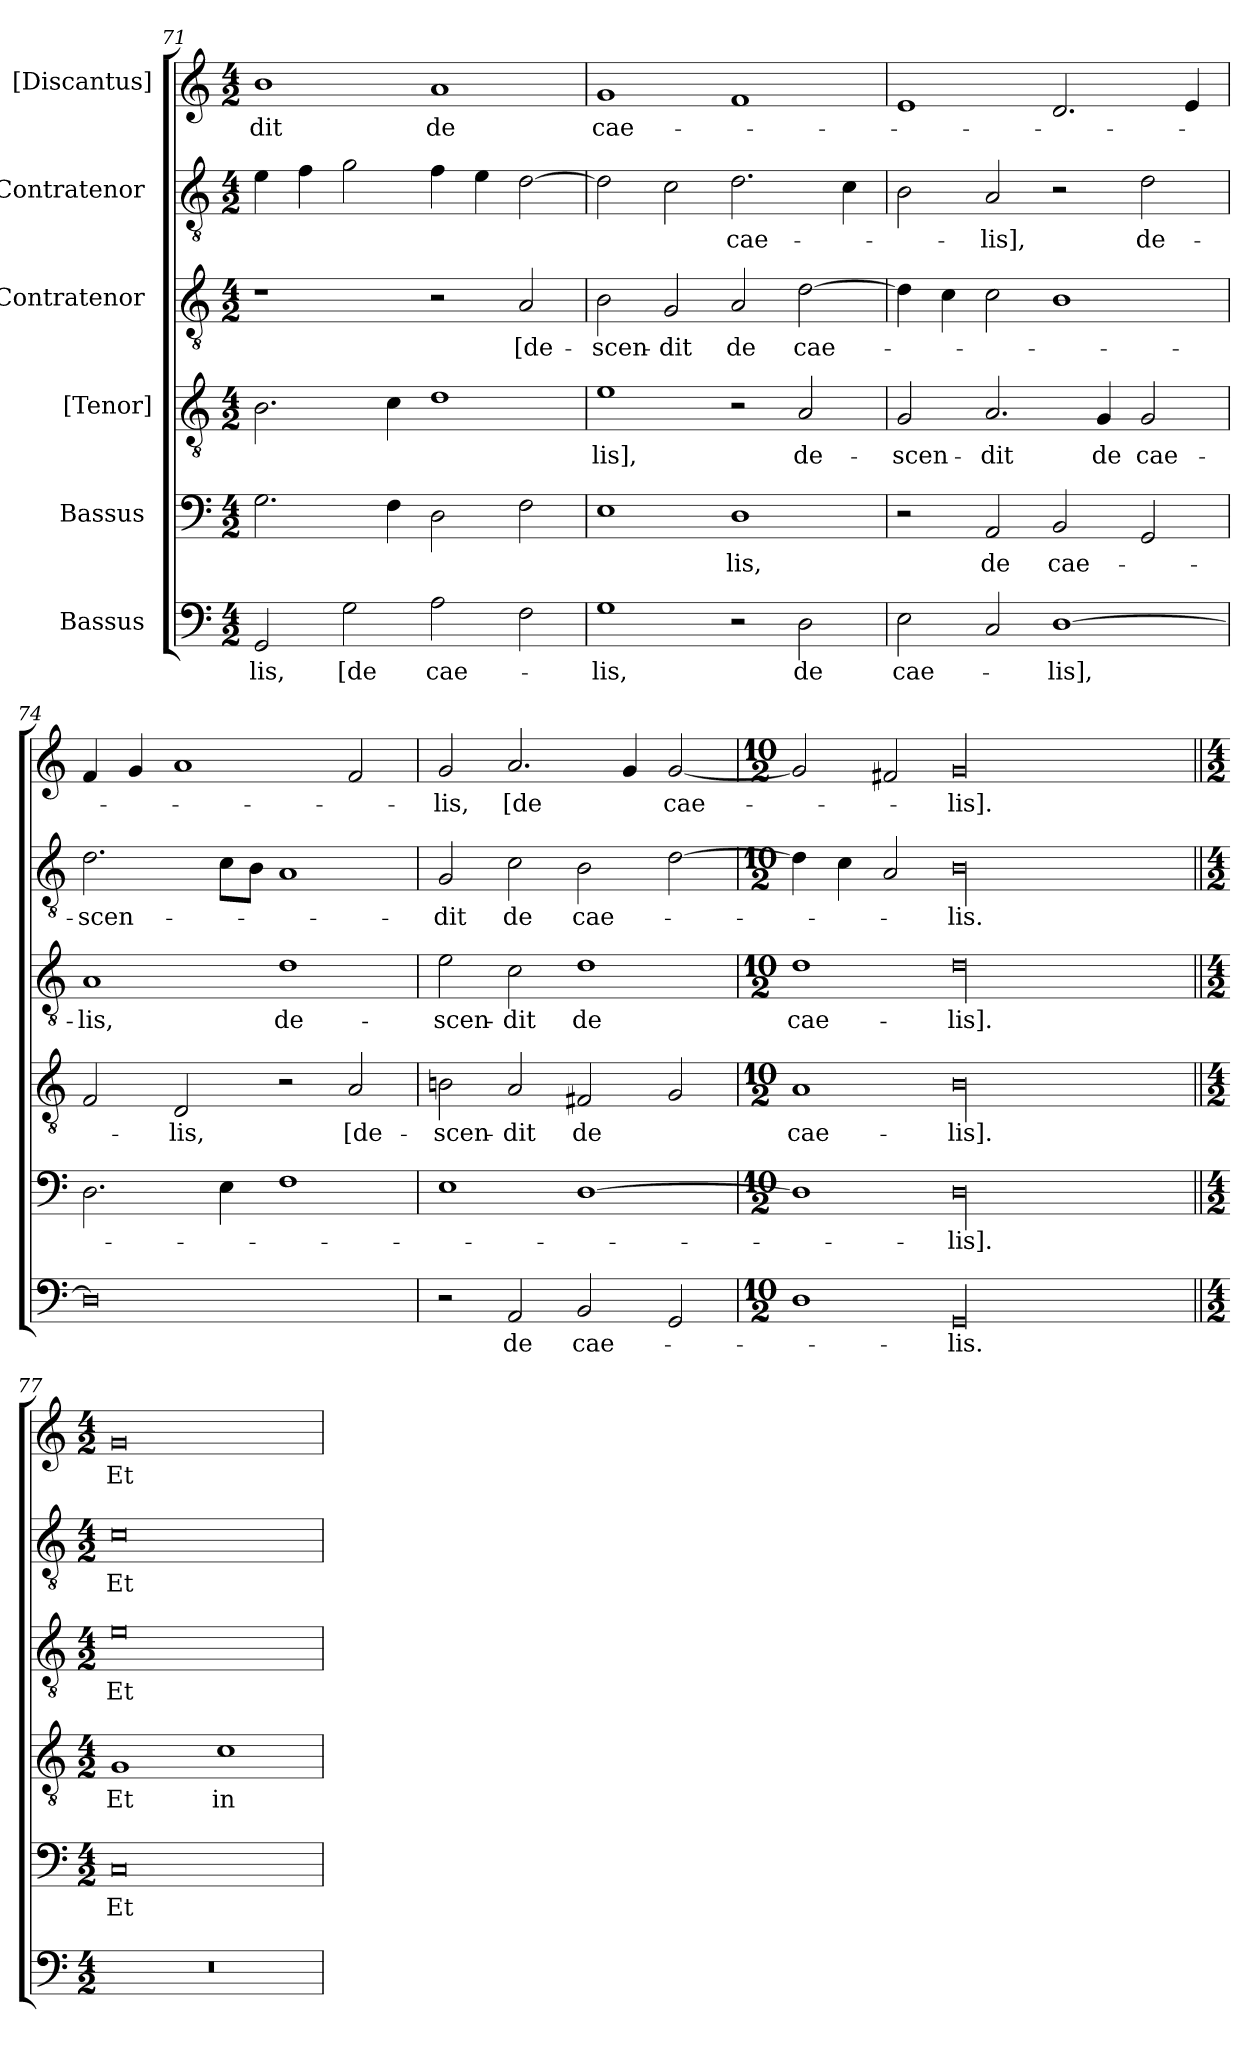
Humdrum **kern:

**kern	**text	**kern	**text	**kern	**text	**kern	**text	**kern	**text	**kern	**text
*part6	*part6	*part5	*part5	*part4	*part4	*part3	*part3	*part2	*part2	*part1	*part1
*staff6	*staff6	*staff5	*staff5	*staff4	*staff4	*staff3	*staff3	*staff2	*staff2	*staff1	*staff1
*I"Bassus [2]	*	*I"Bassus [1]	*	*I"[Tenor]	*	*I"Contratenor [2]	*	*I"Contratenor [1]	*	*I"[Discantus]	*
*clefF4	*	*clefF4	*	*clefGv2	*	*clefGv2	*	*clefGv2	*	*clefG2	*
*k[]	*	*k[]	*	*k[]	*	*k[]	*	*k[]	*	*k[]	*
*M4/2	*	*M4/2	*	*M4/2	*	*M4/2	*	*M4/2	*	*M4/2	*
=71	=71	=71	=71	=71	=71	=71	=71	=71	=71	=71	=71
2GG/	-lis,	2.G\	.	2.B\	.	1r	.	4e\	.	1b\	-dit
.	.	.	.	.	.	.	.	4f\	.	.	.
2G\	[de	.	.	.	.	.	.	2g\	.	.	.
.	.	4F\	.	4c\	.	.	.	.	.	.	.
2A\	cae-	2D\	.	1d\	.	2r	.	4f\	.	1a/	de
.	.	.	.	.	.	.	.	4e\	.	.	.
2F\	.	2F\	.	.	.	2A/	[de-	[2d\	.	.	.
=72	=72	=72	=72	=72	=72	=72	=72	=72	=72	=72	=72
1G\	-lis,	1E\	.	1e\	-lis],	2B\	-scen-	2d\]	.	1g/	cae-
.	.	.	.	.	.	2G/	-dit	2c\	.	.	.
2r	.	1D\	-lis,	2r	.	2A/	de	2.d\	cae-	1f/	.
2D\	de	.	.	2A/	de-	[2d\	cae-	.	.	.	.
.	.	.	.	.	.	.	.	4c\	.	.	.
=73	=73	=73	=73	=73	=73	=73	=73	=73	=73	=73	=73
2E\	cae-	2r	.	2G/	-scen-	4d\]	.	2B\	.	1e/	.
.	.	.	.	.	.	4c\	.	.	.	.	.
2C/	.	2AA/	de	2.A/	-dit	2c\	.	2A/	-lis],	.	.
[1D\	-lis],	2BB/	cae-	.	.	1B\	.	2r	.	2.d/	.
.	.	.	.	4G/	de	.	.	.	.	.	.
.	.	2GG/	.	2G/	cae-	.	.	2d\	de-	.	.
.	.	.	.	.	.	.	.	.	.	4e/	.
=74	=74	=74	=74	=74	=74	=74	=74	=74	=74	=74	=74
0D\]	.	2.D\	.	2F/	.	1A/	-lis,	2.d\	-scen-	4f/	.
.	.	.	.	.	.	.	.	.	.	4g/	.
.	.	.	.	2D/	-lis,	.	.	.	.	1a/	.
.	.	4E\	.	.	.	.	.	8c\L	.	.	.
.	.	.	.	.	.	.	.	8B\J	.	.	.
.	.	1F\	.	2r	.	1d\	de-	1A/	.	.	.
.	.	.	.	2A/	[de-	.	.	.	.	2f/	.
=75	=75	=75	=75	=75	=75	=75	=75	=75	=75	=75	=75
2r	.	1E\	.	2Bn\	-scen-	2e\	-scen-	2G/	-dit	2g/	-lis,
2AA/	de	.	.	2A/	-dit	2c\	-dit	2c\	de	2.a/	[de
2BB/	cae-	[1D\	.	2F#X/	de	1d\	de	2B\	cae-	.	.
.	.	.	.	.	.	.	.	.	.	4g/	.
2GG/	.	.	.	2G/	.	.	.	[2d\	.	[2g/	cae-
=76	=76	=76	=76	=76	=76	=76	=76	=76	=76	=76	=76
*M10/2	*	*M10/2	*	*M10/2	*	*M10/2	*	*M10/2	*	*M10/2	*
1D\	.	1D\]	.	1A/	cae-	1d\	cae-	4d\]	.	2g/]	.
.	.	.	.	.	.	.	.	4c\	.	.	.
.	.	.	.	.	.	.	.	2A/	.	2f#X/	.
00GG/	-lis.	00D\	-lis].	00B\	-lis].	00d\	-lis].	00B\	-lis.	00g/	-lis].
=77||	=77||	=77||	=77||	=77||	=77||	=77||	=77||	=77||	=77||	=77||	=77||
*M4/2	*	*M4/2	*	*M4/2	*	*M4/2	*	*M4/2	*	*M4/2	*
0r	.	0C/	Et	1G/	Et	0e\	Et	0c\	Et	0g/	Et
.	.	.	.	1c\	in-	.	.	.	.	.	.
=	=	=	=	=	=	=	=	=	=	=	=
*-	*-	*-	*-	*-	*-	*-	*-	*-	*-	*-	*-
